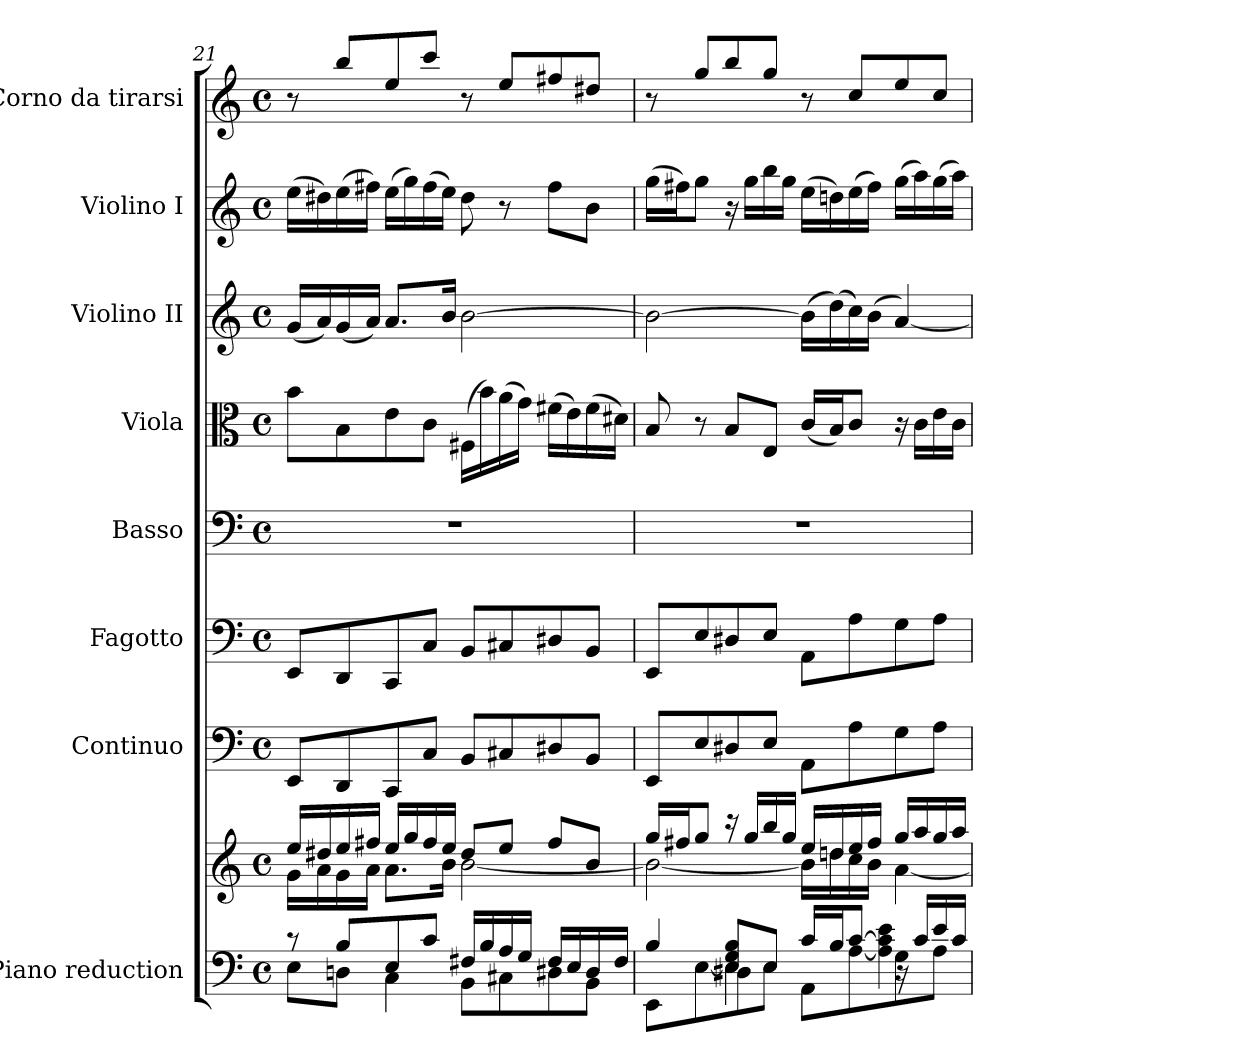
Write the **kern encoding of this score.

**kern	**kern	**kern	**kern	**kern	**kern	**kern	**kern	**kern
*part8	*part8	*part7	*part6	*part5	*part4	*part3	*part2	*part1
*staff9	*staff8	*staff7	*staff6	*staff5	*staff4	*staff3	*staff2	*staff1
*I"Piano reduction	*	*I"Continuo	*I"Fagotto	*I"Basso	*I"Viola	*I"Violino II	*I"Violino I	*I"Corno da tirarsi
*I'Pno	*	*	*	*	*	*	*	*
*clefF4	*clefG2	*clefF4	*clefF4	*clefF4	*clefC3	*clefG2	*clefG2	*clefG2
*	*	*	*	*	*	*	*	*ITrd7c12
*k[]	*k[]	*k[]	*k[]	*k[]	*k[]	*k[]	*k[]	*k[]
*M4/4	*M4/4	*M4/4	*M4/4	*M4/4	*M4/4	*M4/4	*M4/4	*M4/4
*met(c)	*met(c)	*met(c)	*met(c)	*met(c)	*met(c)	*met(c)	*met(c)	*met(c)
=21	=21	=21	=21	=21	=21	=21	=21	=21
*^	*^	*	*	*	*	*	*	*
8r	8E\L	16ee/LL	16g\LL	8EE/L	8EE/L	1r	8b\L	(16g/LL	(16ee\LL	8r
.	.	16dd#X/	16a\	.	.	.	.	16a/)	16dd#X\)	.
8B/L	8Dn\J	16ee/	16g\	8DD/	8DD/	.	8B\	(16g/	(16ee\	8b/L
.	.	16ff#X/JJ	16a\JJ	.	.	.	.	16a/JJ)	16ff#X\JJ)	.
8E/	4C\	16ee/LL	8.a\L	8CC/	8CC/	.	8e\	8.a/L	(16ee\LL	8e/
.	.	16gg/	.	.	.	.	.	.	16gg\)	.
8c/J	.	16ff#/	.	8C/J	8C/J	.	8c\J	.	(16ff#\	8cc/J
.	.	16ee/JJ	16b\Jk	.	.	.	.	16b/Jk	16ee\JJ)	.
16F#X/LL	8BB\L	8dd#/L	[2b\	8BB/L	8BB/L	.	(16F#X\LL	[2b\	8dd#\	8r
16B/	.	.	.	.	.	.	16b\)	.	.	.
16A/	8C#X\	8ee/J	.	8C#X/	8C#X/	.	(16a\	.	8r	8e/L
16G/JJ	.	.	.	.	.	.	16g\JJ)	.	.	.
16F#/LL	8D#X\	8ff#/L	.	8D#X/	8D#X/	.	(16f#X\LL	.	8ff#\L	8f#X/
16E/	.	.	.	.	.	.	16e\)	.	.	.
16D#/	8BB\J	8b/J	.	8BB/J	8BB/J	.	(16f#\	.	8b\J	8d#X/J
16F#/JJ	.	.	.	.	.	.	16d#X\JJ)	.	.	.
=22	=22	=22	=22	=22	=22	=22	=22	=22	=22	=22
*	*^	*	*	*	*	*	*	*	*	*
4B/	8EE\L	4ryy	16gg/LL	2b\_	8EE/L	8EE/L	1r	8B/	2b\_	(16gg\LL	8r
.	.	.	16ff#X/J	.	.	.	.	.	.	16ff#X\J)	.
.	[8E\	.	8gg/J	.	8E/	8E/	.	8r	.	8gg\J	8g/L
8E/] 8G/ 8B/L	8D#X\	4E\	16r	.	8D#X/	8D#X/	.	8B/L	.	16r	8b/
.	.	.	16gg/LL	.	.	.	.	.	.	16gg\LL	.
8E/J	8E\J	.	16bb/	.	8E/J	8E/J	.	8E/J	.	16bb\	8g/J
.	.	.	16gg/JJ	.	.	.	.	.	.	16gg\JJ	.
16c/LL	8AA\L	4ryy	16ee/LL	16b\LL]	8AA\L	8AA\L	.	(16c/LL	(16b\LL]	(16ee\LL	8r
16B/J	.	.	16ddn/	16dd\	.	.	.	16B/J)	(16dd\)	16ddn\)	.
[8c/J	[8A\	.	16ee/	16cc\	8A\	8A\	.	8c/J	16cc\)	(16ee\	8c/L
.	.	.	16ff#/JJ	16b\JJ	.	.	.	.	(16b\JJ	16ff#\JJ)	.
16r	8G\	4A\] 4c\] 4e\	16gg/LL	[4a\	8G\	8G\	.	16r	[4a/)	(16gg\LL	8e/
16c/LL	.	.	16aa/	.	.	.	.	16c\LL	.	16aa\)	.
16e/	8A\J	.	16gg/	.	8A\J	8A\J	.	16e\	.	(16gg\	8c/J
16c/JJ	.	.	16aa/JJ	.	.	.	.	16c\JJ	.	16aa\JJ)	.
*v	*v	*v	*	*	*	*	*	*	*	*	*
*	*v	*v	*	*	*	*	*	*	*
=	=	=	=	=	=	=	=	=
*-	*-	*-	*-	*-	*-	*-	*-	*-
